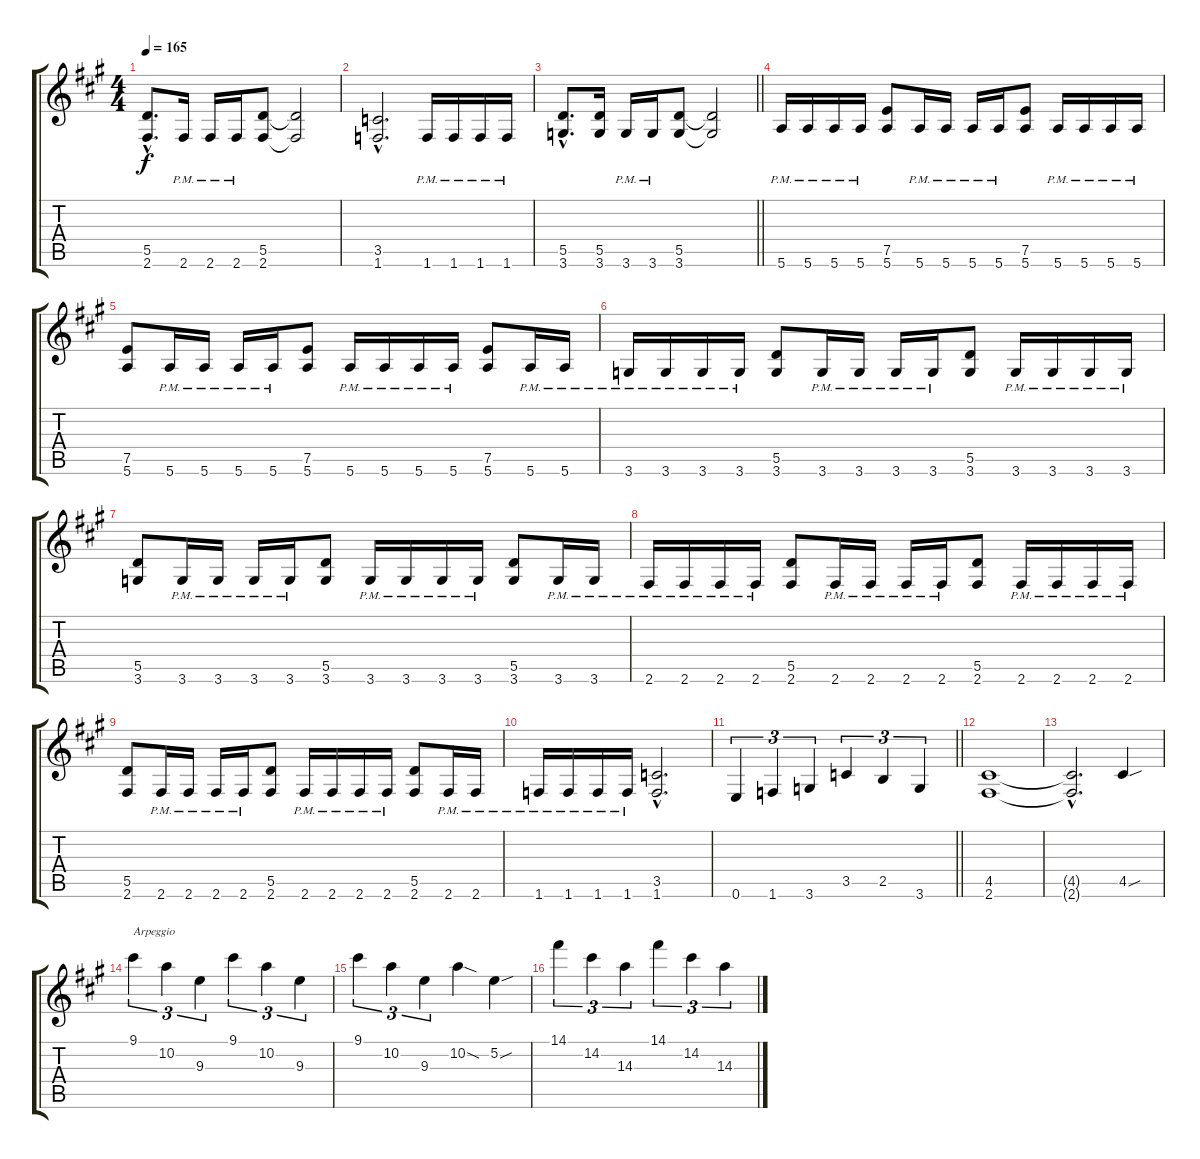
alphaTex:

\track "" {instrument distortionguitar}
\staff {score tabs}
\tuning (E4 B3 G3 D3 A2 E2) {hide}
\ts (4 4)
\tempo 165
\clef g2
\ks a
(5.5{hac} 2.6{hac}).8{d dy f} 2.6{pm}.16 2.6{pm}.16 2.6{pm}.16 (5.5 2.6).8 (5.5{t} 2.6{t}).2 |
(3.5{hac} 1.6{hac}).2{d} 1.6{pm}.16 1.6{pm}.16 1.6{pm}.16 1.6{pm}.16 |
\barLineRight lightlight
(5.5{hac} 3.6{hac}).8{d} (5.5 3.6).16 3.6{pm}.16 3.6{pm}.16 (5.5 3.6).8 (5.5{t} 3.6{t}).2 |
5.6{pm}.16 5.6{pm}.16 5.6{pm}.16 5.6{pm}.16 (7.5 5.6).8 5.6{pm}.16 5.6{pm}.16 5.6{pm}.16 5.6{pm}.16 (7.5 5.6).8 5.6{pm}.16 5.6{pm}.16 5.6{pm}.16 5.6{pm}.16 |
(7.5 5.6).8 5.6{pm}.16 5.6{pm}.16 5.6{pm}.16 5.6{pm}.16 (7.5 5.6).8 5.6{pm}.16 5.6{pm}.16 5.6{pm}.16 5.6{pm}.16 (7.5 5.6).8 5.6{pm}.16 5.6{pm}.16 |
3.6{pm}.16 3.6{pm}.16 3.6{pm}.16 3.6{pm}.16 (5.5 3.6).8 3.6{pm}.16 3.6{pm}.16 3.6{pm}.16 3.6{pm}.16 (5.5 3.6).8 3.6{pm}.16 3.6{pm}.16 3.6{pm}.16 3.6{pm}.16 |
(5.5 3.6).8 3.6{pm}.16 3.6{pm}.16 3.6{pm}.16 3.6{pm}.16 (5.5 3.6).8 3.6{pm}.16 3.6{pm}.16 3.6{pm}.16 3.6{pm}.16 (5.5 3.6).8 3.6{pm}.16 3.6{pm}.16 |
2.6{pm}.16 2.6{pm}.16 2.6{pm}.16 2.6{pm}.16 (5.5 2.6).8 2.6{pm}.16 2.6{pm}.16 2.6{pm}.16 2.6{pm}.16 (5.5 2.6).8 2.6{pm}.16 2.6{pm}.16 2.6{pm}.16 2.6{pm}.16 |
(5.5 2.6).8 2.6{pm}.16 2.6{pm}.16 2.6{pm}.16 2.6{pm}.16 (5.5 2.6).8 2.6{pm}.16 2.6{pm}.16 2.6{pm}.16 2.6{pm}.16 (5.5 2.6).8 2.6{pm}.16 2.6{pm}.16 |
1.6{pm}.16 1.6{pm}.16 1.6{pm}.16 1.6{pm}.16 (3.5{hac} 1.6{hac}).2{d} |
\barLineRight lightlight
0.6.4{tu (3 2)} 1.6.4{tu (3 2)} 3.6.4{tu (3 2)} 3.5.4{tu (3 2)} 2.5.4{tu (3 2)} 3.6.4{tu (3 2)} |
(4.5 2.6).1 |
(4.5{hac t} 2.6{hac t}).2{d} 4.5{sou}.4 |
9.1.4{tu (3 2) txt "Arpeggio"} 10.2.4{tu (3 2)} 9.3.4{tu (3 2)} 9.1.4{tu (3 2)} 10.2.4{tu (3 2)} 9.3.4{tu (3 2)} |
9.1.4{tu (3 2)} 10.2.4{tu (3 2)} 9.3.4{tu (3 2)} 10.2{sod}.4 5.2{sou}.4 |
14.1.4{tu (3 2)} 14.2.4{tu (3 2)} 14.3.4{tu (3 2)} 14.1.4{tu (3 2)} 14.2.4{tu (3 2)} 14.3.4{tu (3 2)}
